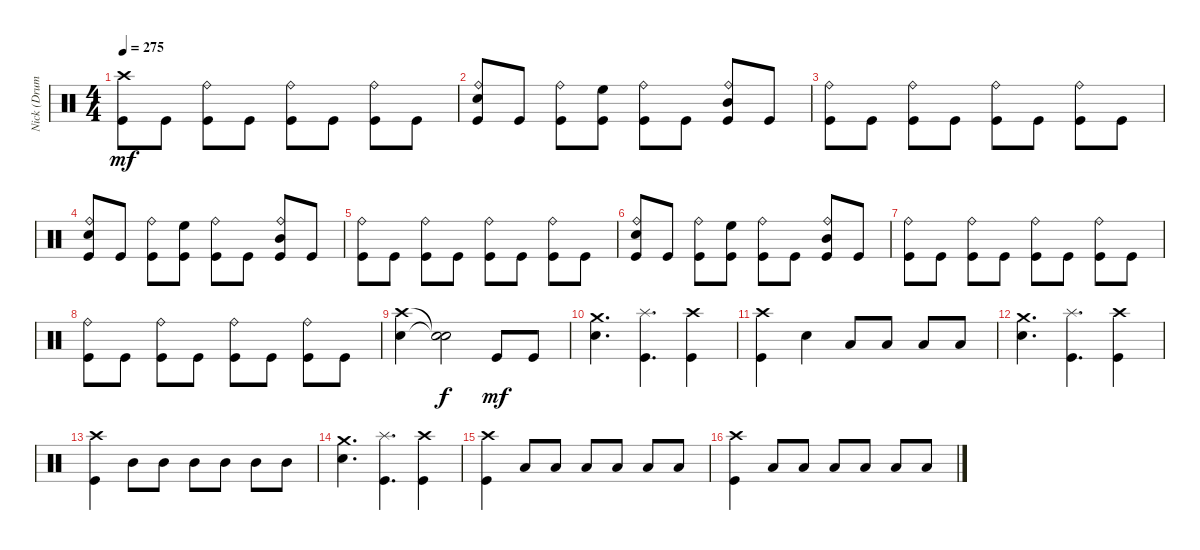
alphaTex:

\track ("Nick (Drums)" "Nick (Drum") {instrument percussion}
\staff {score}
\articulation defaults
\ts (4 4)
\tempo 275
\clef neutral
\ks c
("Kick (hit)" "Crash high (hit)").8{dy mf} "Kick (hit)".8 ("Kick (hit)" "Ride (bell)").8 "Kick (hit)".8 ("Kick (hit)" "Ride (bell)").8 "Kick (hit)".8 ("Kick (hit)" "Ride (bell)").8 "Kick (hit)".8 |
("Kick (hit)" "Ride (bell)" "Snare (hit) 2").8 "Kick (hit)".8 ("Kick (hit)" "Ride (bell)").8 ("Kick (hit)" "High Floor Tom (hit)").8 ("Kick (hit)" "Ride (bell)").8 "Kick (hit)".8 ("Kick (hit)" "Ride (bell)" "Mid Tom (hit)").8 "Kick (hit)".8 |
("Kick (hit)" "Ride (bell)").8 "Kick (hit)".8 ("Kick (hit)" "Ride (bell)").8 "Kick (hit)".8 ("Kick (hit)" "Ride (bell)").8 "Kick (hit)".8 ("Kick (hit)" "Ride (bell)").8 "Kick (hit)".8 |
("Kick (hit)" "Ride (bell)" "Snare (hit) 2").8 "Kick (hit)".8 ("Kick (hit)" "Ride (bell)").8 ("Kick (hit)" "High Floor Tom (hit)").8 ("Kick (hit)" "Ride (bell)").8 "Kick (hit)".8 ("Kick (hit)" "Ride (bell)" "Mid Tom (hit)").8 "Kick (hit)".8 |
("Kick (hit)" "Ride (bell)").8 "Kick (hit)".8 ("Kick (hit)" "Ride (bell)").8 "Kick (hit)".8 ("Kick (hit)" "Ride (bell)").8 "Kick (hit)".8 ("Kick (hit)" "Ride (bell)").8 "Kick (hit)".8 |
("Kick (hit)" "Ride (bell)" "Snare (hit) 2").8 "Kick (hit)".8 ("Kick (hit)" "Ride (bell)").8 ("Kick (hit)" "High Floor Tom (hit)").8 ("Kick (hit)" "Ride (bell)").8 "Kick (hit)".8 ("Kick (hit)" "Ride (bell)" "Mid Tom (hit)").8 "Kick (hit)".8 |
("Kick (hit)" "Ride (bell)").8 "Kick (hit)".8 ("Kick (hit)" "Ride (bell)").8 "Kick (hit)".8 ("Kick (hit)" "Ride (bell)").8 "Kick (hit)".8 ("Kick (hit)" "Ride (bell)").8 "Kick (hit)".8 |
("Kick (hit)" "Ride (bell)").8 "Kick (hit)".8 ("Kick (hit)" "Ride (bell)").8 "Kick (hit)".8 ("Kick (hit)" "Ride (bell)").8 "Kick (hit)".8 ("Kick (hit)" "Ride (bell)").8 "Kick (hit)".8 |
("Snare (hit) 2" "Crash high (hit)").4 ("Snare (hit)"{t} "Snare (hit)"{t}).2{dy f} "Kick (hit)".8{dy mf} "Kick (hit)".8 |
("Crash medium (hit)" "Snare (hit) 2").4{d} ("Kick (hit)" "Splash (hit)").4{d} ("Kick (hit)" "Crash high (hit)").4 |
("Kick (hit)" "Crash high (hit)").4 "Snare (hit) 2".4 "Low Tom (hit)".8 "Low Tom (hit)".8 "Low Tom (hit)".8 "Low Tom (hit)".8 |
("Crash medium (hit)" "Snare (hit) 2").4{d} ("Kick (hit)" "Splash (hit)").4{d} ("Kick (hit)" "Crash high (hit)").4 |
("Kick (hit)" "Crash high (hit)").4 "Mid Tom (hit)".8 "Mid Tom (hit)".8 "Mid Tom (hit)".8 "Mid Tom (hit)".8 "Mid Tom (hit)".8 "Mid Tom (hit)".8 |
("Crash medium (hit)" "Snare (hit) 2").4{d} ("Kick (hit)" "Splash (hit)").4{d} ("Kick (hit)" "Crash high (hit)").4 |
("Kick (hit)" "Crash high (hit)").4 "Low Tom (hit)".8 "Low Tom (hit)".8 "Low Tom (hit)".8 "Low Tom (hit)".8 "Low Tom (hit)".8 "Low Tom (hit)".8 |
("Kick (hit)" "Crash high (hit)").4 "Low Tom (hit)".8 "Low Tom (hit)".8 "Low Tom (hit)".8 "Low Tom (hit)".8 "Low Tom (hit)".8 "Low Tom (hit)".8
